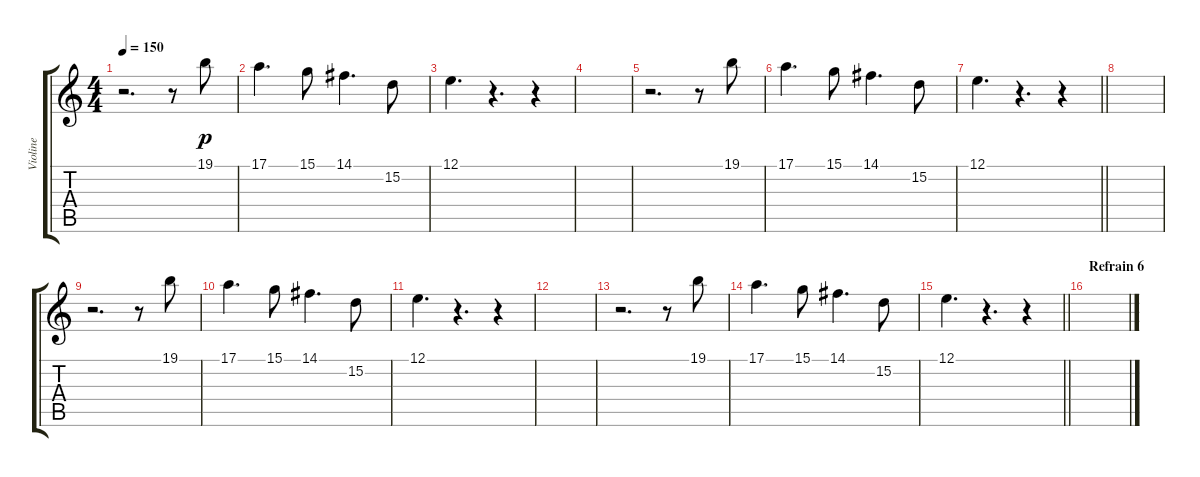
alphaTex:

\track ("Violine" "Violine") {instrument violin}
\staff {score tabs}
\tuning (E4 B3 G3 D3 A2 E2) {hide}
\ts (4 4)
\tempo 150
\clef g2
\ks c
r.2{d dy p} r.8 19.1.8 |
17.1.4{d} 15.1.8 14.1.4{d} 15.2.8 |
12.1.4{d} r.4{d} r.4 |
|
r.2{d} r.8 19.1.8 |
17.1.4{d} 15.1.8 14.1.4{d} 15.2.8 |
\barLineRight lightlight
12.1.4{d} r.4{d} r.4 |
|
r.2{d} r.8 19.1.8 |
17.1.4{d} 15.1.8 14.1.4{d} 15.2.8 |
12.1.4{d} r.4{d} r.4 |
|
r.2{d} r.8 19.1.8 |
17.1.4{d} 15.1.8 14.1.4{d} 15.2.8 |
\barLineRight lightlight
12.1.4{d} r.4{d} r.4 |
\section ("" "Refrain 6")
